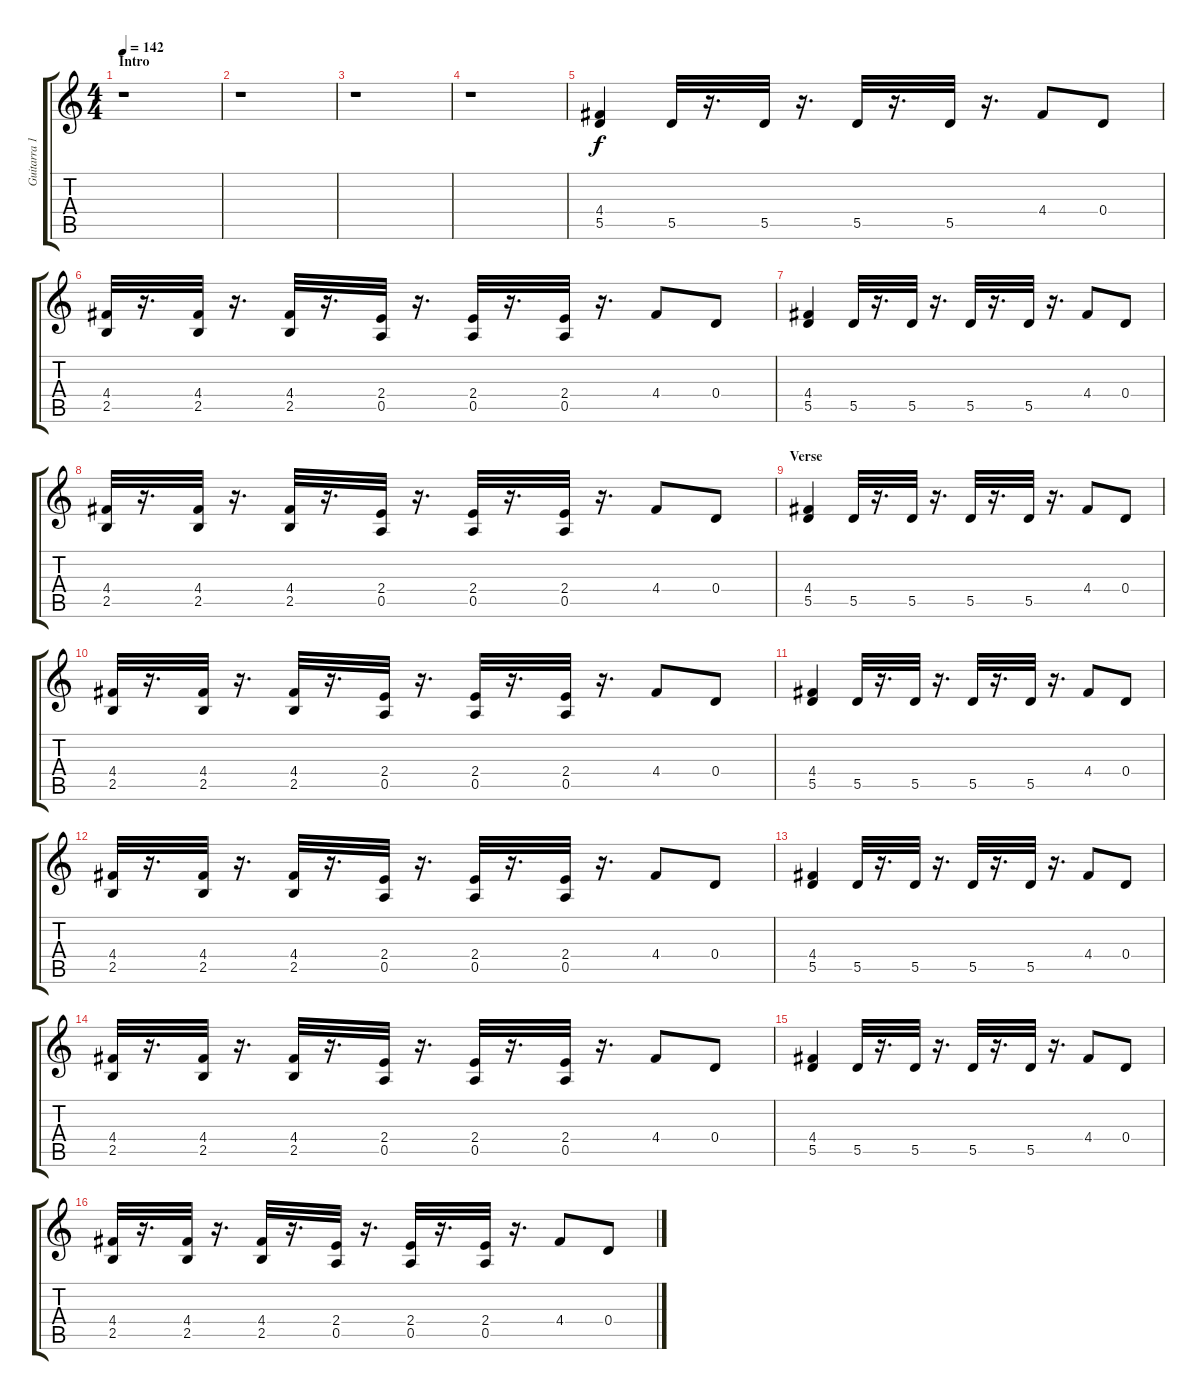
\track ("Guitarra 1 - Mathias" "Guitarra 1") {instrument distortionguitar}
\staff {score tabs}
\tuning (E4 B3 G3 D3 A2 E2) {hide}
\ts (4 4)
\section ("" "Intro")
\tempo 142
\clef g2
\ks c
r.1{dy f instrument distortionguitar} |
r.1 |
r.1 |
r.1 |
(4.4 5.5).4 5.5.32 r.16{d} 5.5.32 r.16{d} 5.5.32 r.16{d} 5.5.32 r.16{d} 4.4.8 0.4.8 |
(4.4 2.5).32 r.16{d} (4.4 2.5).32 r.16{d} (4.4 2.5).32 r.16{d} (2.4 0.5).32 r.16{d} (2.4 0.5).32 r.16{d} (2.4 0.5).32 r.16{d} 4.4.8 0.4.8 |
(4.4 5.5).4 5.5.32 r.16{d} 5.5.32 r.16{d} 5.5.32 r.16{d} 5.5.32 r.16{d} 4.4.8 0.4.8 |
(4.4 2.5).32 r.16{d} (4.4 2.5).32 r.16{d} (4.4 2.5).32 r.16{d} (2.4 0.5).32 r.16{d} (2.4 0.5).32 r.16{d} (2.4 0.5).32 r.16{d} 4.4.8 0.4.8 |
\section ("" "Verse")
(4.4 5.5).4 5.5.32 r.16{d} 5.5.32 r.16{d} 5.5.32 r.16{d} 5.5.32 r.16{d} 4.4.8 0.4.8 |
(4.4 2.5).32 r.16{d} (4.4 2.5).32 r.16{d} (4.4 2.5).32 r.16{d} (2.4 0.5).32 r.16{d} (2.4 0.5).32 r.16{d} (2.4 0.5).32 r.16{d} 4.4.8 0.4.8 |
(4.4 5.5).4 5.5.32 r.16{d} 5.5.32 r.16{d} 5.5.32 r.16{d} 5.5.32 r.16{d} 4.4.8 0.4.8 |
(4.4 2.5).32 r.16{d} (4.4 2.5).32 r.16{d} (4.4 2.5).32 r.16{d} (2.4 0.5).32 r.16{d} (2.4 0.5).32 r.16{d} (2.4 0.5).32 r.16{d} 4.4.8 0.4.8 |
(4.4 5.5).4 5.5.32 r.16{d} 5.5.32 r.16{d} 5.5.32 r.16{d} 5.5.32 r.16{d} 4.4.8 0.4.8 |
(4.4 2.5).32 r.16{d} (4.4 2.5).32 r.16{d} (4.4 2.5).32 r.16{d} (2.4 0.5).32 r.16{d} (2.4 0.5).32 r.16{d} (2.4 0.5).32 r.16{d} 4.4.8 0.4.8 |
(4.4 5.5).4 5.5.32 r.16{d} 5.5.32 r.16{d} 5.5.32 r.16{d} 5.5.32 r.16{d} 4.4.8 0.4.8 |
(4.4 2.5).32 r.16{d} (4.4 2.5).32 r.16{d} (4.4 2.5).32 r.16{d} (2.4 0.5).32 r.16{d} (2.4 0.5).32 r.16{d} (2.4 0.5).32 r.16{d} 4.4.8 0.4.8
